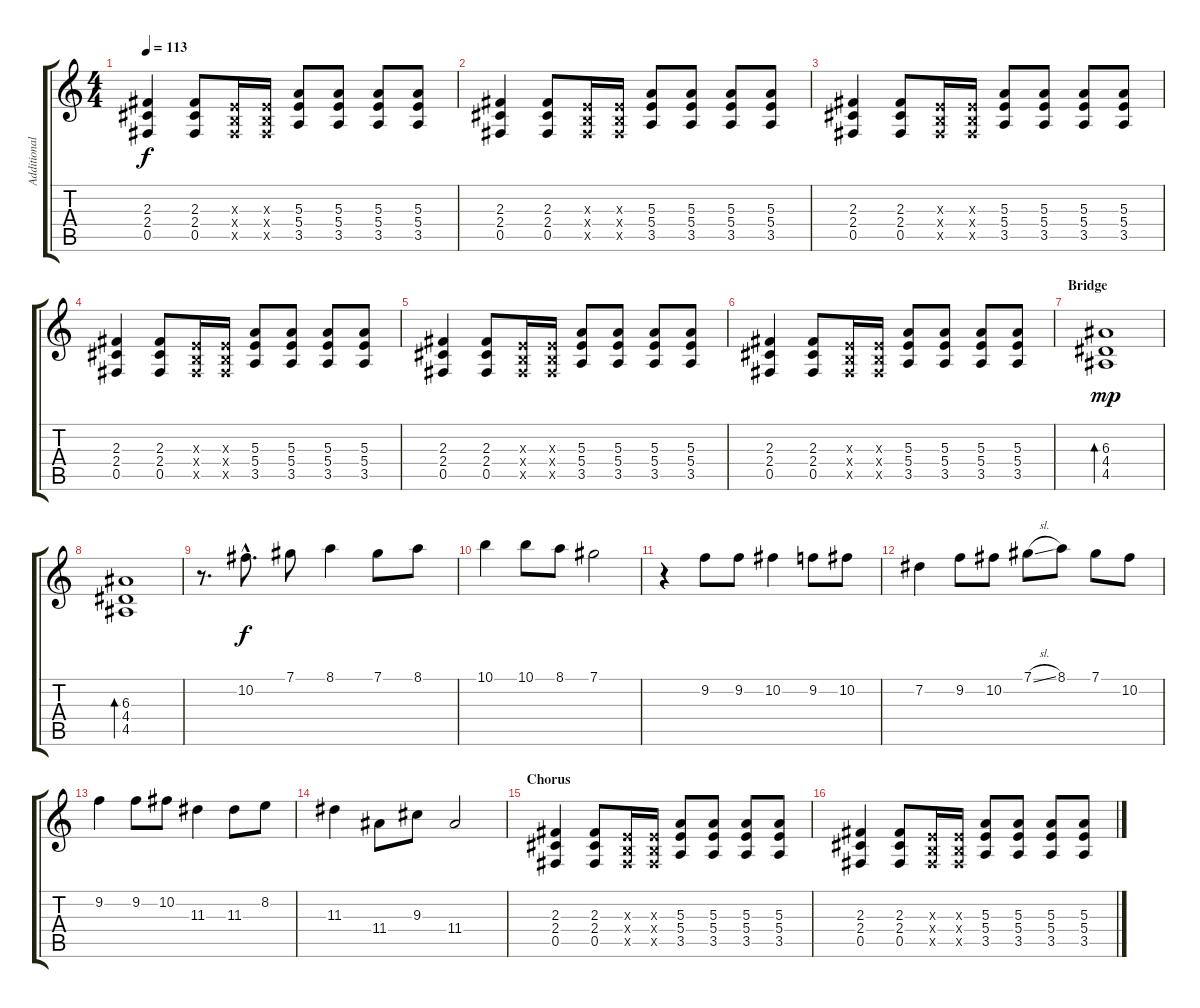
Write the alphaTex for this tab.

\track ("Additional Guitar" "Additional") {instrument overdrivenguitar}
\staff {score tabs}
\tuning (Db4 Ab3 E3 B2 Gb2 Db2) {hide}
\ts (4 4)
\tempo 113
\clef g2
\ks c
(2.3 2.4 0.5).4{dy f} (2.3 2.4 0.5).8 (0.3{x} 0.4{x} 0.5{x}).16 (0.3{x} 0.4{x} 0.5{x}).16 (5.3 5.4 3.5).8 (5.3 5.4 3.5).8 (5.3 5.4 3.5).8 (5.3 5.4 3.5).8 |
(2.3 2.4 0.5).4 (2.3 2.4 0.5).8 (0.3{x} 0.4{x} 0.5{x}).16 (0.3{x} 0.4{x} 0.5{x}).16 (5.3 5.4 3.5).8 (5.3 5.4 3.5).8 (5.3 5.4 3.5).8 (5.3 5.4 3.5).8 |
(2.3 2.4 0.5).4 (2.3 2.4 0.5).8 (0.3{x} 0.4{x} 0.5{x}).16 (0.3{x} 0.4{x} 0.5{x}).16 (5.3 5.4 3.5).8 (5.3 5.4 3.5).8 (5.3 5.4 3.5).8 (5.3 5.4 3.5).8 |
(2.3 2.4 0.5).4 (2.3 2.4 0.5).8 (0.3{x} 0.4{x} 0.5{x}).16 (0.3{x} 0.4{x} 0.5{x}).16 (5.3 5.4 3.5).8 (5.3 5.4 3.5).8 (5.3 5.4 3.5).8 (5.3 5.4 3.5).8 |
(2.3 2.4 0.5).4 (2.3 2.4 0.5).8 (0.3{x} 0.4{x} 0.5{x}).16 (0.3{x} 0.4{x} 0.5{x}).16 (5.3 5.4 3.5).8 (5.3 5.4 3.5).8 (5.3 5.4 3.5).8 (5.3 5.4 3.5).8 |
(2.3 2.4 0.5).4 (2.3 2.4 0.5).8 (0.3{x} 0.4{x} 0.5{x}).16 (0.3{x} 0.4{x} 0.5{x}).16 (5.3 5.4 3.5).8 (5.3 5.4 3.5).8 (5.3 5.4 3.5).8 (5.3 5.4 3.5).8 |
\section ("" "Bridge")
(6.3 4.4 4.5).1{bd 120 dy mp volume 10 instrument electricguitarclean} |
(6.3 4.4 4.5).1{bd 120} |
r.8{d} 10.2{hac}.8{d dy f} 7.1.8 8.1.4 7.1.8 8.1.8 |
10.1.4 10.1.8 8.1.8 7.1.2 |
r.4 9.2.8 9.2.8 10.2.4 9.2.8 10.2.8 |
7.2.4 9.2.8 10.2.8 7.1{sl}.8 8.1.8 7.1.8 10.2.8 |
9.2.4 9.2.8 10.2.8 11.3.4 11.3.8 8.2.8 |
11.3.4 11.4.8 9.3.8 11.4.2 |
\section ("" "Chorus")
(2.3 2.4 0.5).4{volume 13 instrument overdrivenguitar} (2.3 2.4 0.5).8 (0.3{x} 0.4{x} 0.5{x}).16 (0.3{x} 0.4{x} 0.5{x}).16 (5.3 5.4 3.5).8 (5.3 5.4 3.5).8 (5.3 5.4 3.5).8 (5.3 5.4 3.5).8 |
(2.3 2.4 0.5).4 (2.3 2.4 0.5).8 (0.3{x} 0.4{x} 0.5{x}).16 (0.3{x} 0.4{x} 0.5{x}).16 (5.3 5.4 3.5).8 (5.3 5.4 3.5).8 (5.3 5.4 3.5).8 (5.3 5.4 3.5).8
